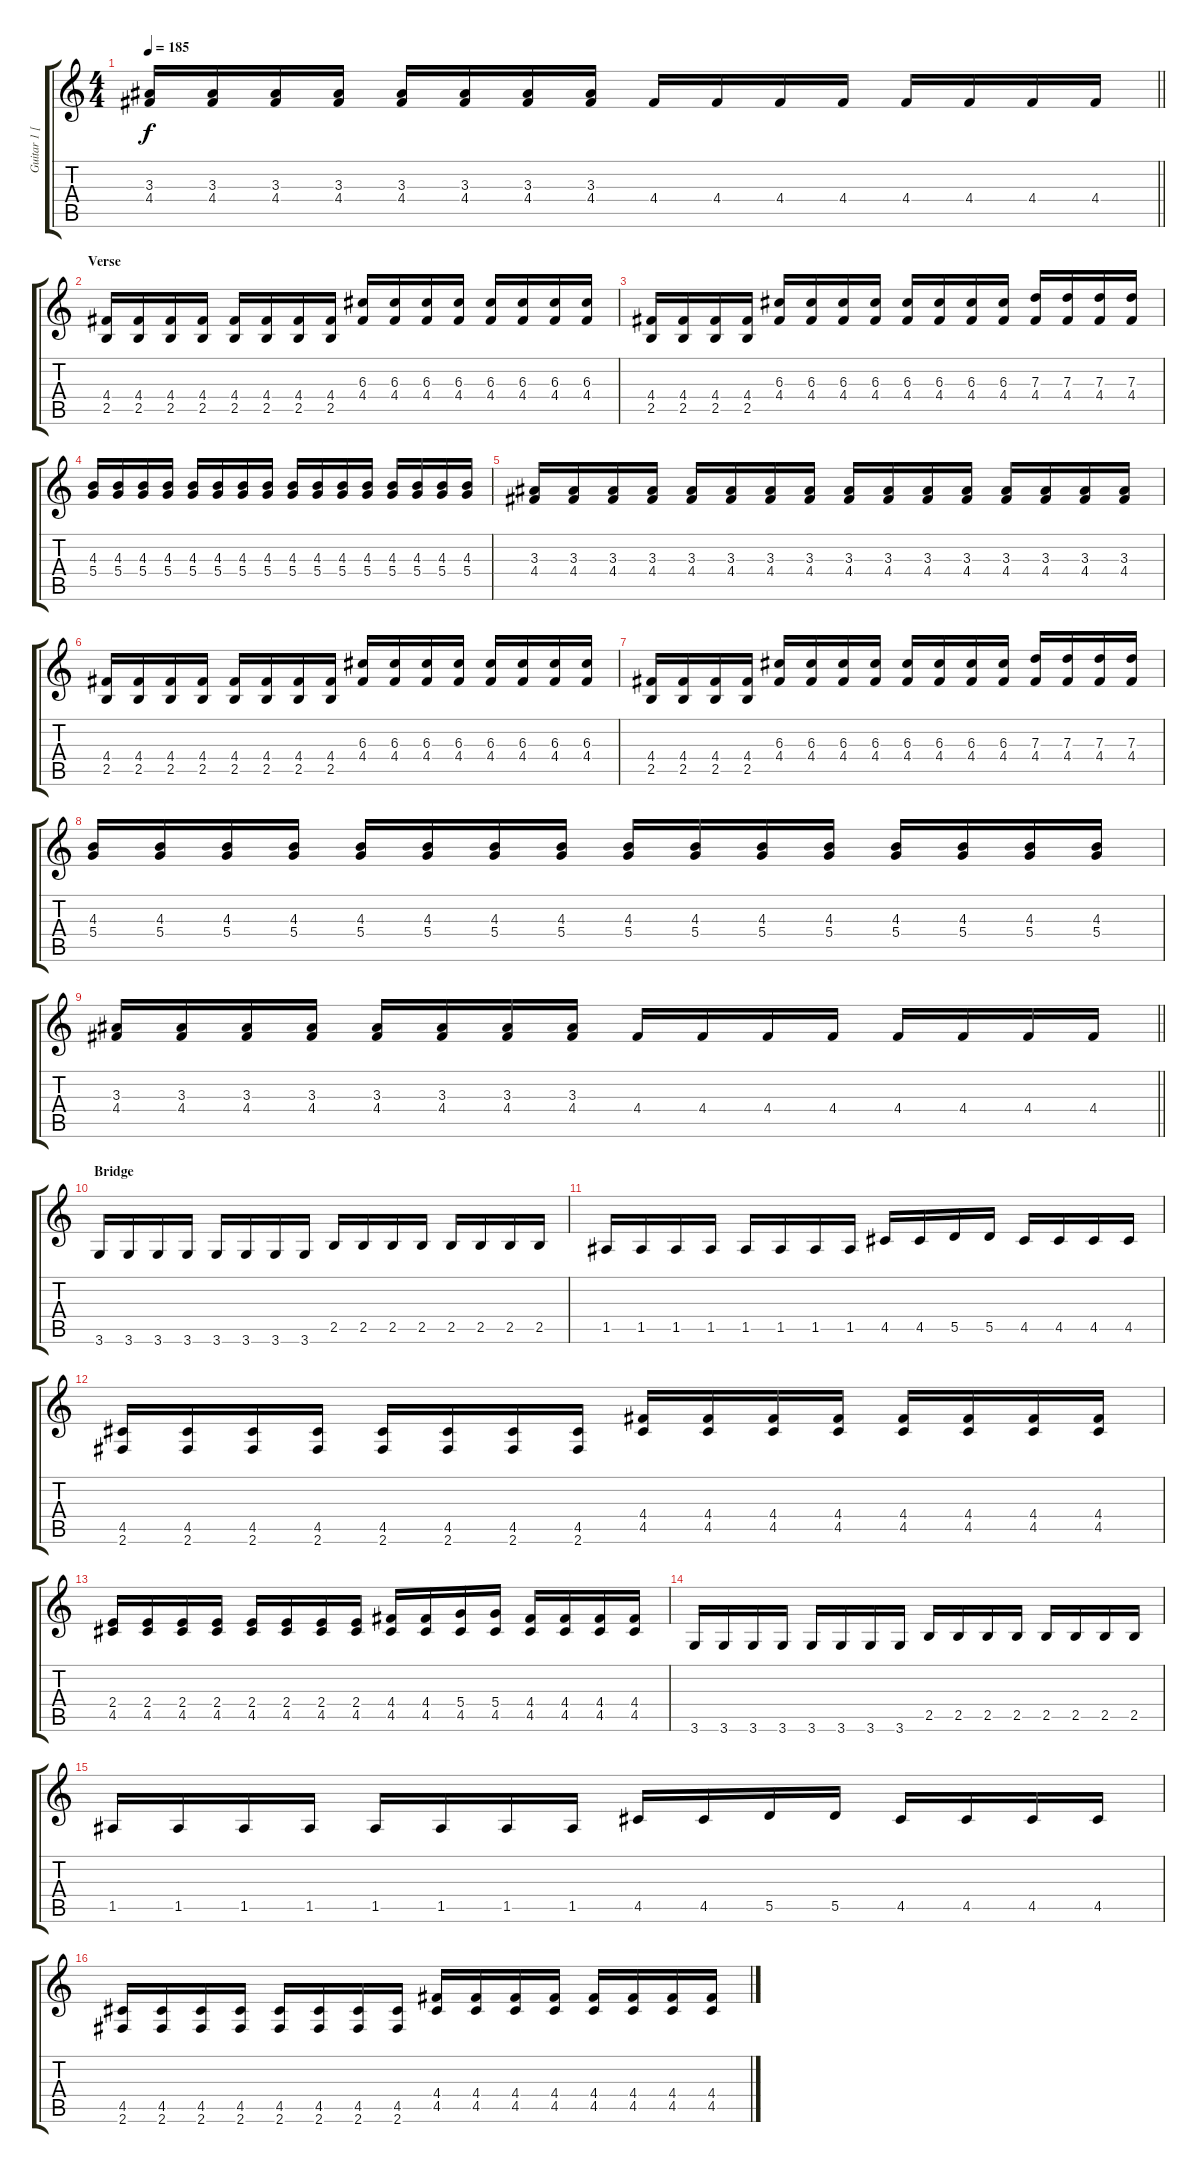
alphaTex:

\track ("Guitar 1 [Right]" "Guitar 1 [") {instrument distortionguitar}
\staff {score tabs}
\tuning (E4 B3 G3 D3 A2 E2) {hide}
\ts (4 4)
\tempo 185
\clef g2
\barLineRight lightlight
\ks c
(3.3 4.4).16{dy f} (3.3 4.4).16 (3.3 4.4).16 (3.3 4.4).16 (3.3 4.4).16 (3.3 4.4).16 (3.3 4.4).16 (3.3 4.4).16 4.4.16 4.4.16 4.4.16 4.4.16 4.4.16 4.4.16 4.4.16 4.4.16 |
\section ("" "Verse")
(4.4 2.5).16 (4.4 2.5).16 (4.4 2.5).16 (4.4 2.5).16 (4.4 2.5).16 (4.4 2.5).16 (4.4 2.5).16 (4.4 2.5).16 (6.3 4.4).16 (6.3 4.4).16 (6.3 4.4).16 (6.3 4.4).16 (6.3 4.4).16 (6.3 4.4).16 (6.3 4.4).16 (6.3 4.4).16 |
(4.4 2.5).16 (4.4 2.5).16 (4.4 2.5).16 (4.4 2.5).16 (6.3 4.4).16 (6.3 4.4).16 (6.3 4.4).16 (6.3 4.4).16 (6.3 4.4).16 (6.3 4.4).16 (6.3 4.4).16 (6.3 4.4).16 (7.3 4.4).16 (7.3 4.4).16 (7.3 4.4).16 (7.3 4.4).16 |
(4.3 5.4).16 (4.3 5.4).16 (4.3 5.4).16 (4.3 5.4).16 (4.3 5.4).16 (4.3 5.4).16 (4.3 5.4).16 (4.3 5.4).16 (4.3 5.4).16 (4.3 5.4).16 (4.3 5.4).16 (4.3 5.4).16 (4.3 5.4).16 (4.3 5.4).16 (4.3 5.4).16 (4.3 5.4).16 |
(3.3 4.4).16 (3.3 4.4).16 (3.3 4.4).16 (3.3 4.4).16 (3.3 4.4).16 (3.3 4.4).16 (3.3 4.4).16 (3.3 4.4).16 (3.3 4.4).16 (3.3 4.4).16 (3.3 4.4).16 (3.3 4.4).16 (3.3 4.4).16 (3.3 4.4).16 (3.3 4.4).16 (3.3 4.4).16 |
(4.4 2.5).16 (4.4 2.5).16 (4.4 2.5).16 (4.4 2.5).16 (4.4 2.5).16 (4.4 2.5).16 (4.4 2.5).16 (4.4 2.5).16 (6.3 4.4).16 (6.3 4.4).16 (6.3 4.4).16 (6.3 4.4).16 (6.3 4.4).16 (6.3 4.4).16 (6.3 4.4).16 (6.3 4.4).16 |
(4.4 2.5).16 (4.4 2.5).16 (4.4 2.5).16 (4.4 2.5).16 (6.3 4.4).16 (6.3 4.4).16 (6.3 4.4).16 (6.3 4.4).16 (6.3 4.4).16 (6.3 4.4).16 (6.3 4.4).16 (6.3 4.4).16 (7.3 4.4).16 (7.3 4.4).16 (7.3 4.4).16 (7.3 4.4).16 |
(4.3 5.4).16 (4.3 5.4).16 (4.3 5.4).16 (4.3 5.4).16 (4.3 5.4).16 (4.3 5.4).16 (4.3 5.4).16 (4.3 5.4).16 (4.3 5.4).16 (4.3 5.4).16 (4.3 5.4).16 (4.3 5.4).16 (4.3 5.4).16 (4.3 5.4).16 (4.3 5.4).16 (4.3 5.4).16 |
\barLineRight lightlight
(3.3 4.4).16 (3.3 4.4).16 (3.3 4.4).16 (3.3 4.4).16 (3.3 4.4).16 (3.3 4.4).16 (3.3 4.4).16 (3.3 4.4).16 4.4.16 4.4.16 4.4.16 4.4.16 4.4.16 4.4.16 4.4.16 4.4.16 |
\section ("" "Bridge")
3.6.16 3.6.16 3.6.16 3.6.16 3.6.16 3.6.16 3.6.16 3.6.16 2.5.16 2.5.16 2.5.16 2.5.16 2.5.16 2.5.16 2.5.16 2.5.16 |
1.5.16 1.5.16 1.5.16 1.5.16 1.5.16 1.5.16 1.5.16 1.5.16 4.5.16 4.5.16 5.5.16 5.5.16 4.5.16 4.5.16 4.5.16 4.5.16 |
(4.5 2.6).16 (4.5 2.6).16 (4.5 2.6).16 (4.5 2.6).16 (4.5 2.6).16 (4.5 2.6).16 (4.5 2.6).16 (4.5 2.6).16 (4.4 4.5).16 (4.4 4.5).16 (4.4 4.5).16 (4.4 4.5).16 (4.4 4.5).16 (4.4 4.5).16 (4.4 4.5).16 (4.4 4.5).16 |
(2.4 4.5).16 (2.4 4.5).16 (2.4 4.5).16 (2.4 4.5).16 (2.4 4.5).16 (2.4 4.5).16 (2.4 4.5).16 (2.4 4.5).16 (4.4 4.5).16 (4.4 4.5).16 (5.4 4.5).16 (5.4 4.5).16 (4.4 4.5).16 (4.4 4.5).16 (4.4 4.5).16 (4.4 4.5).16 |
3.6.16 3.6.16 3.6.16 3.6.16 3.6.16 3.6.16 3.6.16 3.6.16 2.5.16 2.5.16 2.5.16 2.5.16 2.5.16 2.5.16 2.5.16 2.5.16 |
1.5.16 1.5.16 1.5.16 1.5.16 1.5.16 1.5.16 1.5.16 1.5.16 4.5.16 4.5.16 5.5.16 5.5.16 4.5.16 4.5.16 4.5.16 4.5.16 |
(4.5 2.6).16 (4.5 2.6).16 (4.5 2.6).16 (4.5 2.6).16 (4.5 2.6).16 (4.5 2.6).16 (4.5 2.6).16 (4.5 2.6).16 (4.4 4.5).16 (4.4 4.5).16 (4.4 4.5).16 (4.4 4.5).16 (4.4 4.5).16 (4.4 4.5).16 (4.4 4.5).16 (4.4 4.5).16
